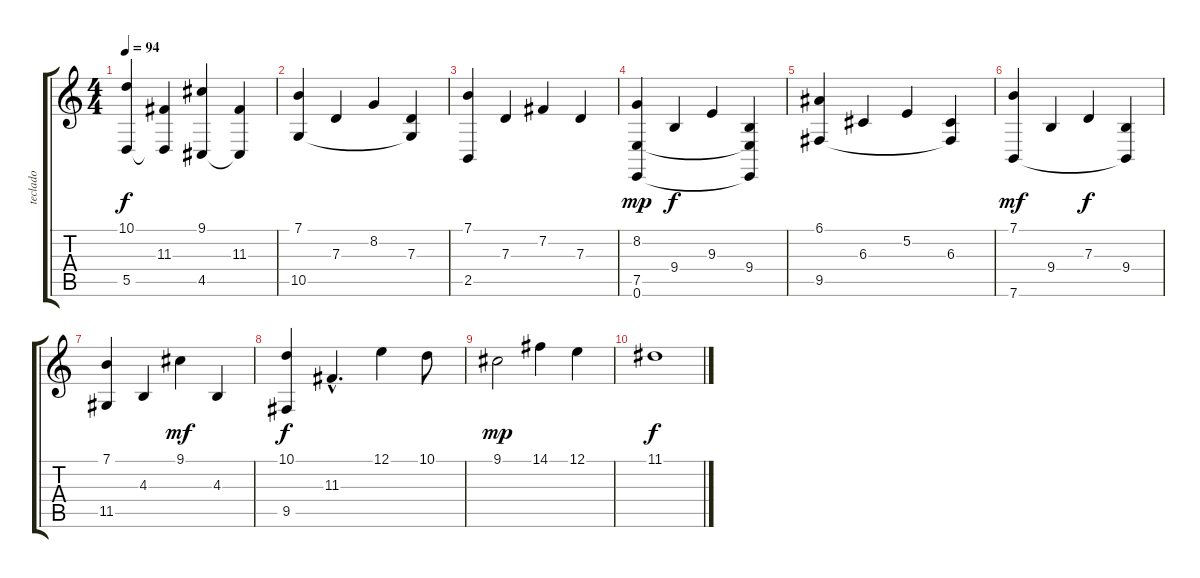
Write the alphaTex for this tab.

\track ("teclado" "teclado") {instrument brightacousticpiano}
\staff {score tabs}
\tuning (E4 B3 G3 D3 A2 E2) {hide}
\ts (4 4)
\tempo 94
\clef g2
\ks c
(10.1 5.5).4{dy f} (11.3 5.5{t}).4 (9.1 4.5).4 (11.3 4.5{t}).4 |
(7.1 10.5).4 7.3.4 8.2.4 (7.3 10.5{t}).4 |
(7.1 2.5).4 7.3.4 7.2.4 7.3.4 |
(8.2 7.5 0.6).4{dy mp} 9.4.4{dy f} 9.3.4 (9.4 7.5{t} 0.6{t}).4 |
(6.1 9.5).4 6.3.4 5.2.4 (6.3 9.5{t}).4 |
(7.1 7.6).4{dy mf} 9.4.4 7.3.4{dy f} (9.4 7.6{t}).4 |
(7.1 11.5).4 4.3.4 9.1.4{dy mf} 4.3.4 |
(10.1 9.5).4{dy f} 11.3{hac}.4{d} 12.1.4 10.1.8 |
9.1.2{dy mp} 14.1.4 12.1.4 |
11.1.1{dy f}
